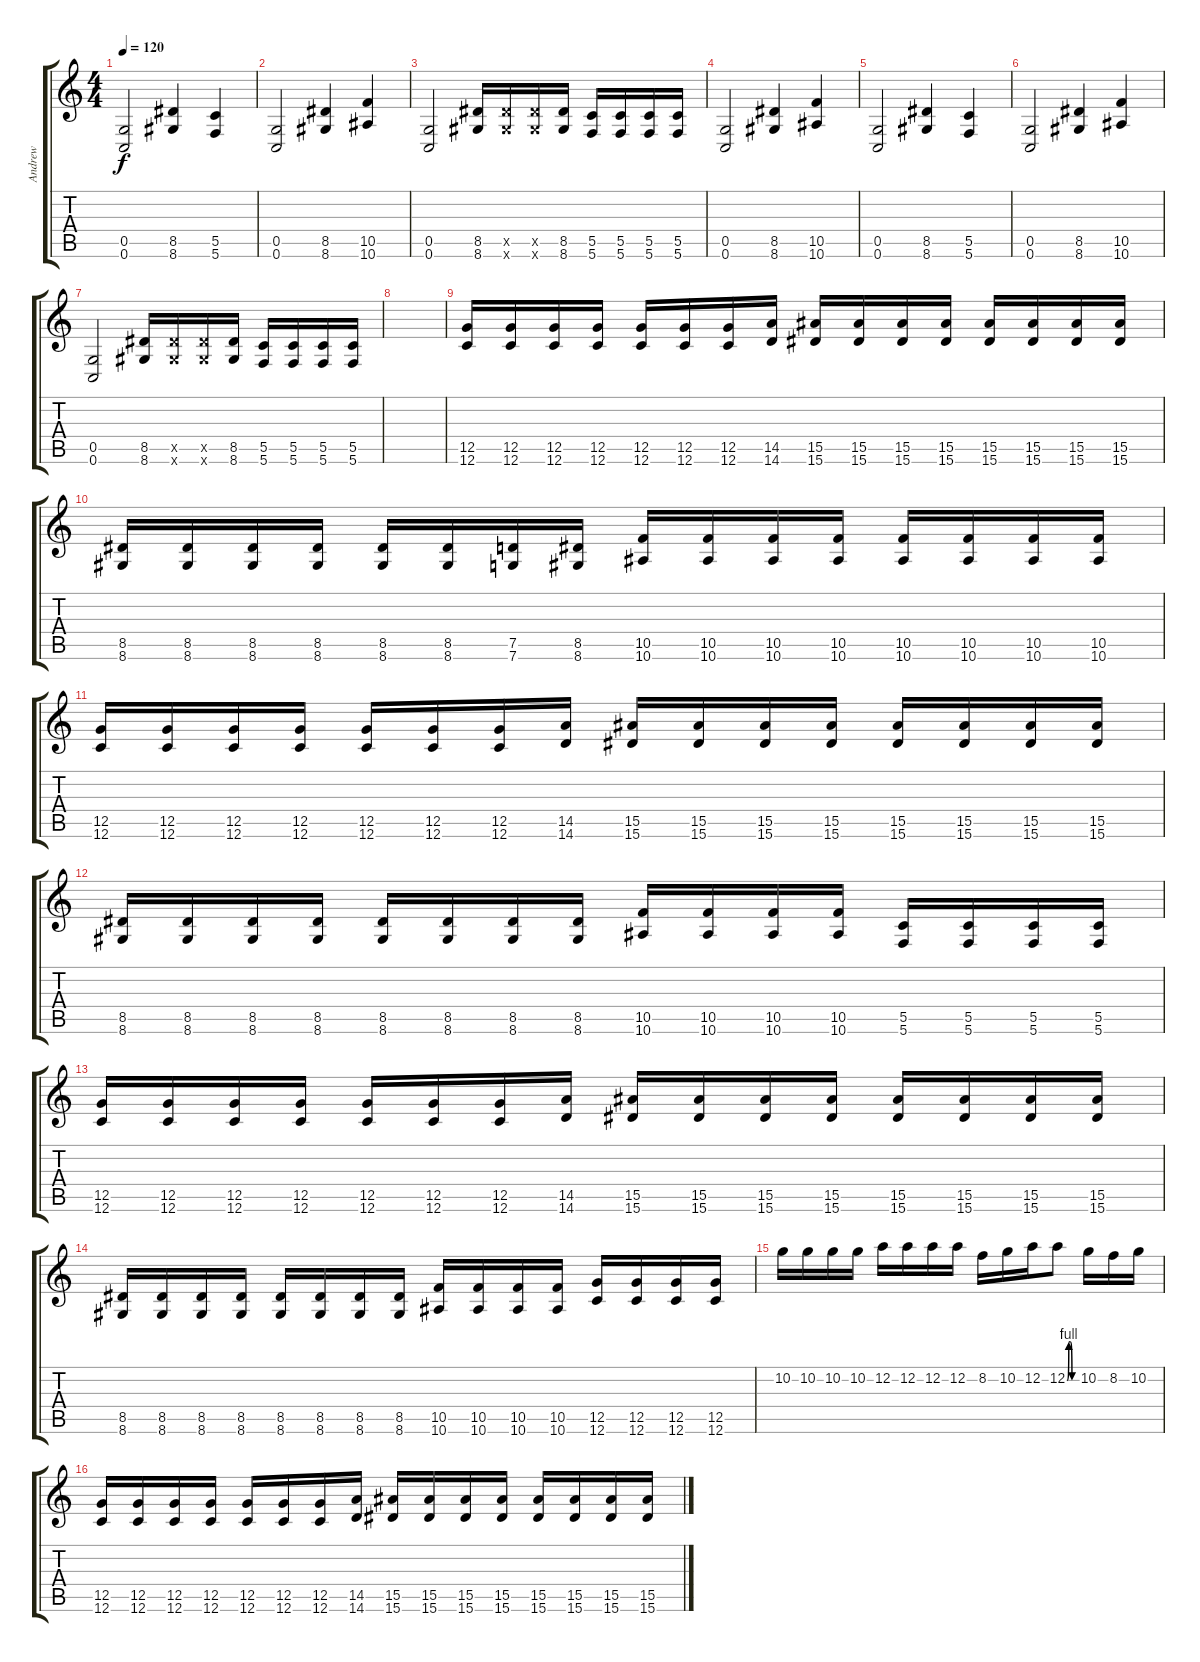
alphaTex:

\track ("Andrew" "Andrew") {instrument overdrivenguitar}
\staff {score tabs}
\tuning (D4 A3 F3 C3 G2 C2) {hide}
\ts (4 4)
\tempo 120
\clef g2
\ks c
(0.5 0.6).2{dy f} (8.5 8.6).4 (5.5 5.6).4 |
(0.5 0.6).2 (8.5 8.6).4 (10.5 10.6).4 |
(0.5 0.6).2 (8.5 8.6).16 (8.5{x} 8.6{x}).16 (8.5{x} 8.6{x}).16 (8.5 8.6).16 (5.5 5.6).16 (5.5 5.6).16 (5.5 5.6).16 (5.5 5.6).16 |
(0.5 0.6).2 (8.5 8.6).4 (10.5 10.6).4 |
(0.5 0.6).2 (8.5 8.6).4 (5.5 5.6).4 |
(0.5 0.6).2 (8.5 8.6).4 (10.5 10.6).4 |
(0.5 0.6).2 (8.5 8.6).16 (8.5{x} 8.6{x}).16 (8.5{x} 8.6{x}).16 (8.5 8.6).16 (5.5 5.6).16 (5.5 5.6).16 (5.5 5.6).16 (5.5 5.6).16 |
|
(12.5 12.6).16 (12.5 12.6).16 (12.5 12.6).16 (12.5 12.6).16 (12.5 12.6).16 (12.5 12.6).16 (12.5 12.6).16 (14.5 14.6).16 (15.5 15.6).16 (15.5 15.6).16 (15.5 15.6).16 (15.5 15.6).16 (15.5 15.6).16 (15.5 15.6).16 (15.5 15.6).16 (15.5 15.6).16 |
(8.5 8.6).16 (8.5 8.6).16 (8.5 8.6).16 (8.5 8.6).16 (8.5 8.6).16 (8.5 8.6).16 (7.5 7.6).16 (8.5 8.6).16 (10.5 10.6).16 (10.5 10.6).16 (10.5 10.6).16 (10.5 10.6).16 (10.5 10.6).16 (10.5 10.6).16 (10.5 10.6).16 (10.5 10.6).16 |
(12.5 12.6).16 (12.5 12.6).16 (12.5 12.6).16 (12.5 12.6).16 (12.5 12.6).16 (12.5 12.6).16 (12.5 12.6).16 (14.5 14.6).16 (15.5 15.6).16 (15.5 15.6).16 (15.5 15.6).16 (15.5 15.6).16 (15.5 15.6).16 (15.5 15.6).16 (15.5 15.6).16 (15.5 15.6).16 |
(8.5 8.6).16 (8.5 8.6).16 (8.5 8.6).16 (8.5 8.6).16 (8.5 8.6).16 (8.5 8.6).16 (8.5 8.6).16 (8.5 8.6).16 (10.5 10.6).16 (10.5 10.6).16 (10.5 10.6).16 (10.5 10.6).16 (5.5 5.6).16 (5.5 5.6).16 (5.5 5.6).16 (5.5 5.6).16 |
(12.5 12.6).16 (12.5 12.6).16 (12.5 12.6).16 (12.5 12.6).16 (12.5 12.6).16 (12.5 12.6).16 (12.5 12.6).16 (14.5 14.6).16 (15.5 15.6).16 (15.5 15.6).16 (15.5 15.6).16 (15.5 15.6).16 (15.5 15.6).16 (15.5 15.6).16 (15.5 15.6).16 (15.5 15.6).16 |
(8.5 8.6).16 (8.5 8.6).16 (8.5 8.6).16 (8.5 8.6).16 (8.5 8.6).16 (8.5 8.6).16 (8.5 8.6).16 (8.5 8.6).16 (10.5 10.6).16 (10.5 10.6).16 (10.5 10.6).16 (10.5 10.6).16 (12.5 12.6).16 (12.5 12.6).16 (12.5 12.6).16 (12.5 12.6).16 |
10.2.16 10.2.16 10.2.16 10.2.16 12.2.16 12.2.16 12.2.16 12.2.16 8.2.16 10.2.16 12.2.16 12.2{be (custom 0 0 10 4 20 4 30 0 60 0)}.8 10.2.16 8.2.16 10.2.16 |
(12.5 12.6).16 (12.5 12.6).16 (12.5 12.6).16 (12.5 12.6).16 (12.5 12.6).16 (12.5 12.6).16 (12.5 12.6).16 (14.5 14.6).16 (15.5 15.6).16 (15.5 15.6).16 (15.5 15.6).16 (15.5 15.6).16 (15.5 15.6).16 (15.5 15.6).16 (15.5 15.6).16 (15.5 15.6).16
